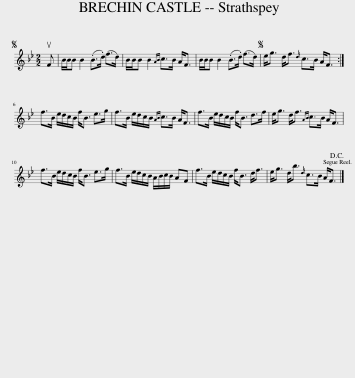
X:1
L:1/8
M:2/2
I:linebreak $
K:Bb
V:1 treble
V:1
S uF | B/B/B B2 (.B>.d) (f>d) | B/B/B B2{AB} c>B A<F | B/B/B B2 (.B>.d) (f>d) |S e<g d<f{d} c>B A<F :|$ %5
 f>B e/d/c/B/ f<B e>g | f>B e/d/c/B/{AB} c>B A<F | f>B e/d/c/B/ f<B d>f | e<g d<f{AB} c>B A<F |$ f>B e/d/c/B/ f<B e>g | %10
 f>B e/d/c/B/ A/B/c/B/ AF | f>B e/d/c/B/ f<B d<f | e<g d<b{d} c>B A<F!D.C.! |] %13
